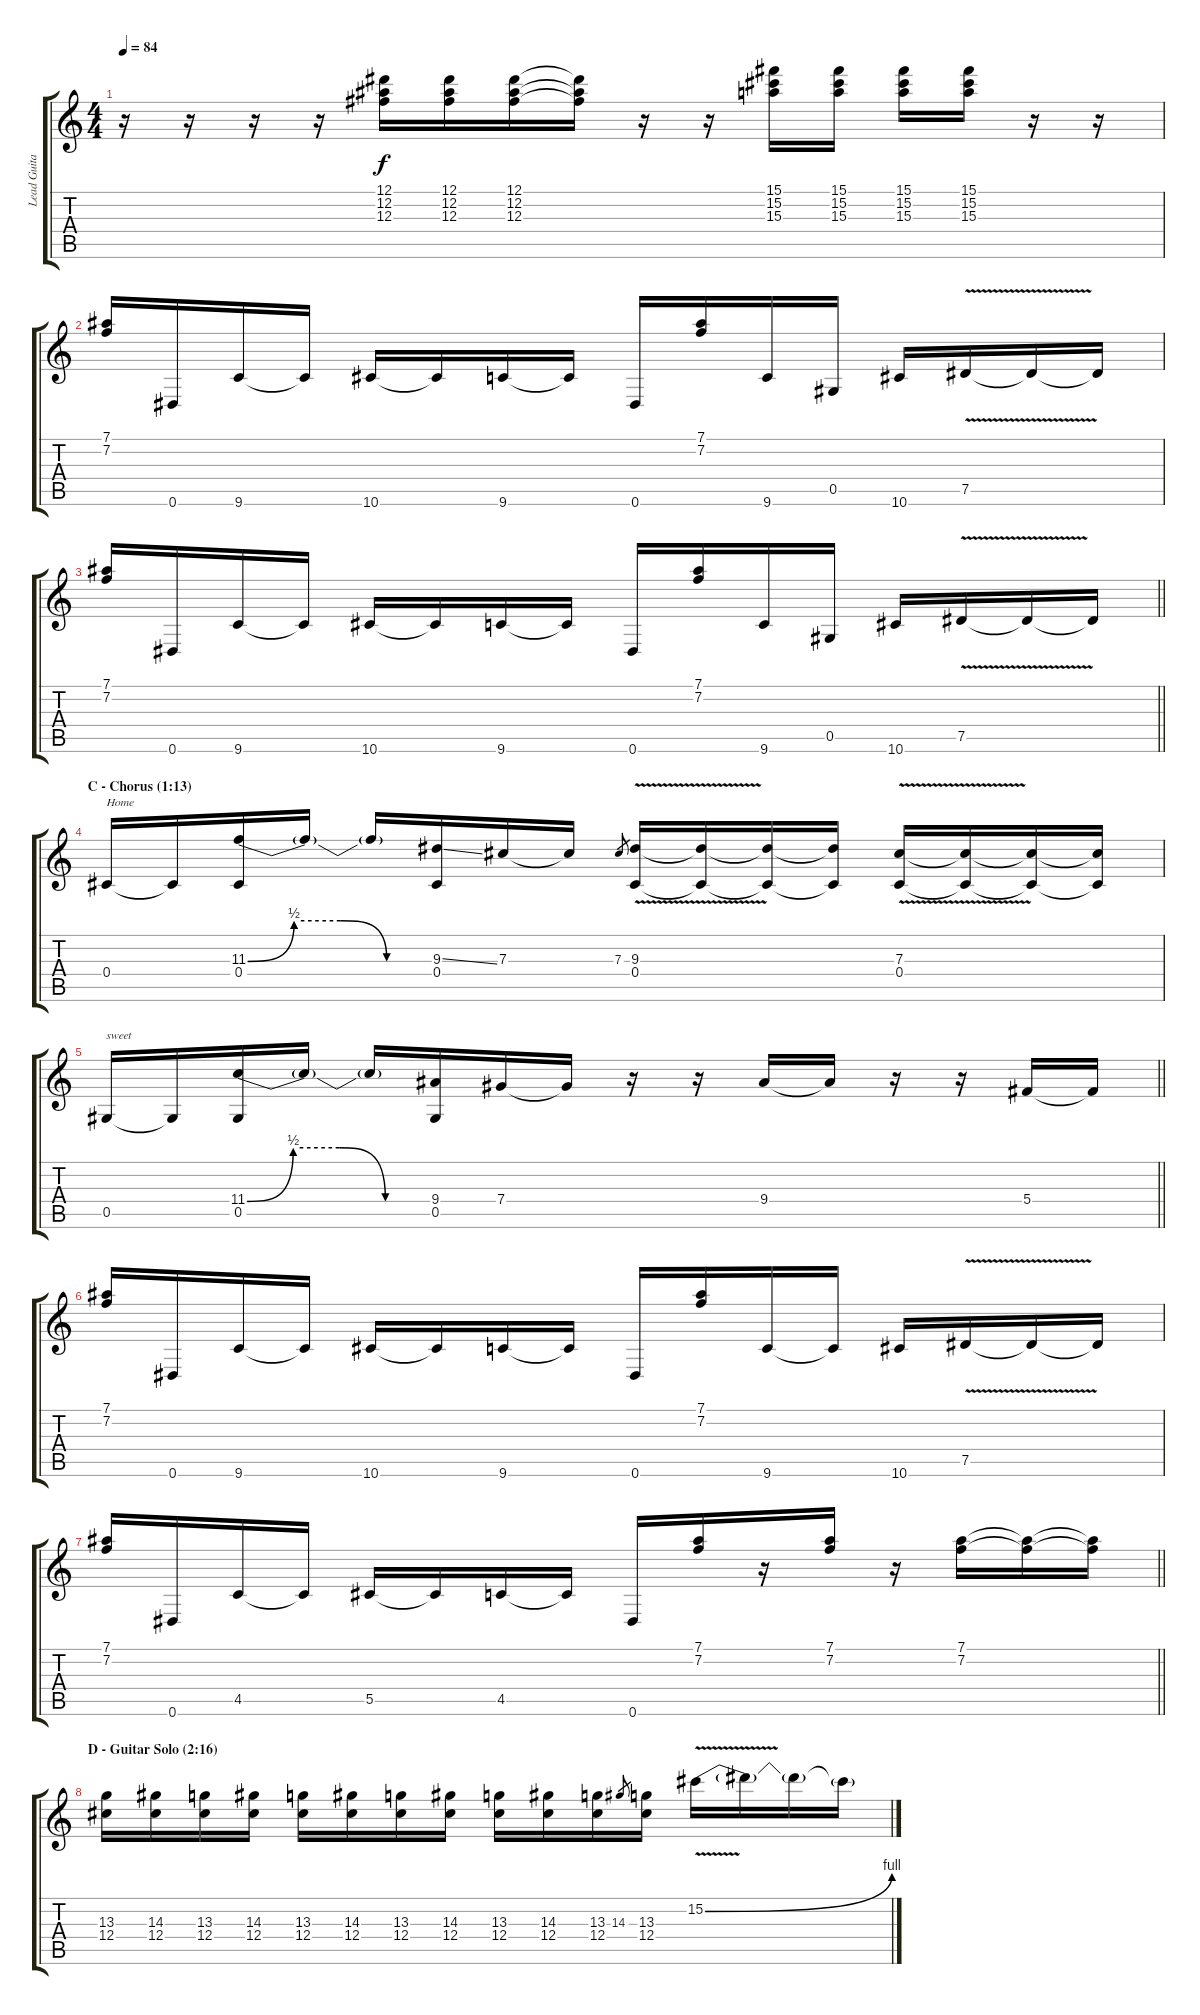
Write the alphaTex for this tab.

\track ("Lead Guitar" "Lead Guita") {instrument overdrivenguitar}
\staff {score tabs}
\tuning (Eb4 Bb3 Gb3 Db3 Ab2 Eb2) {hide}
\ts (4 4)
\tempo 84
\clef g2
\ks c
r.16{dy f} r.16 r.16 r.16 (12.1 12.2 12.3).16 (12.1 12.2 12.3).16 (12.1 12.2 12.3).16 (12.1{t} 12.2{t} 12.3{t}).16 r.16 r.16 (15.1 15.2 15.3).16 (15.1 15.2 15.3).16 (15.1 15.2 15.3).16 (15.1 15.2 15.3).16 r.16 r.16 |
(7.1 7.2).16 0.6.16 9.6.16 9.6{t}.16 10.6.16 10.6{t}.16 9.6.16 9.6{t}.16 0.6.16 (7.1 7.2).16 9.6.16 0.5.16 10.6.16 7.5{v}.16 7.5{t}.16 7.5{t}.16 |
\barLineRight lightlight
(7.1 7.2).16 0.6.16 9.6.16 9.6{t}.16 10.6.16 10.6{t}.16 9.6.16 9.6{t}.16 0.6.16 (7.1 7.2).16 9.6.16 0.5.16 10.6.16 7.5{v}.16 7.5{t}.16 7.5{t}.16 |
\section ("" "C - Chorus (1:13)")
0.4.16{txt "Home"} 0.4{t}.16 (11.3{be (custom 0 0 15 2 30 2 45 0 60 0)} 0.4).16 11.3{t}.16 11.3{t}.16 (9.3{ss} 0.4).16 7.3.16 7.3{t}.16 7.3.8{gr} (9.3{v} 0.4{v}).16 (9.3{t} 0.4{t}).16 (9.3{t} 0.4{t}).16 (9.3{t} 0.4{t}).16 (7.3{v} 0.4{v}).16 (7.3{t} 0.4{t}).16 (7.3{t} 0.4{t}).16 (7.3{t} 0.4{t}).16 |
\barLineRight lightlight
0.5.16{txt "sweet"} 0.5{t}.16 (11.4{be (custom 0 0 15 2 30 2 45 0 60 0)} 0.5).16 11.4{t}.16 11.4{t}.16 (9.4 0.5).16 7.4.16 7.4{t}.16 r.16 r.16 9.4.16 9.4{t}.16 r.16 r.16 5.4.16 5.4{t}.16 |
(7.1 7.2).16 0.6.16 9.6.16 9.6{t}.16 10.6.16 10.6{t}.16 9.6.16 9.6{t}.16 0.6.16 (7.1 7.2).16 9.6.16 9.6{t}.16 10.6.16 7.5{v}.16 7.5{t}.16 7.5{t}.16 |
\barLineRight lightlight
(7.1 7.2).16 0.6.16 4.5.16 4.5{t}.16 5.5.16 5.5{t}.16 4.5.16 4.5{t}.16 0.6.16 (7.1 7.2).16 r.16 (7.1 7.2).16 r.16 (7.1 7.2).16 (7.1{t} 7.2{t}).16 (7.1{t} 7.2{t}).16 |
\section ("" "D - Guitar Solo (2:16)")
(13.3 12.4).16 (14.3 12.4).16 (13.3 12.4).16 (14.3 12.4).16 (13.3 12.4).16 (14.3 12.4).16 (13.3 12.4).16 (14.3 12.4).16 (13.3 12.4).16 (14.3 12.4).16 (13.3 12.4).16 14.3.8{gr} (13.3 12.4).16 15.2{be (bend 0 0 60 4) v}.16 15.2{t}.16 15.2{t}.16 15.2{t}.16
